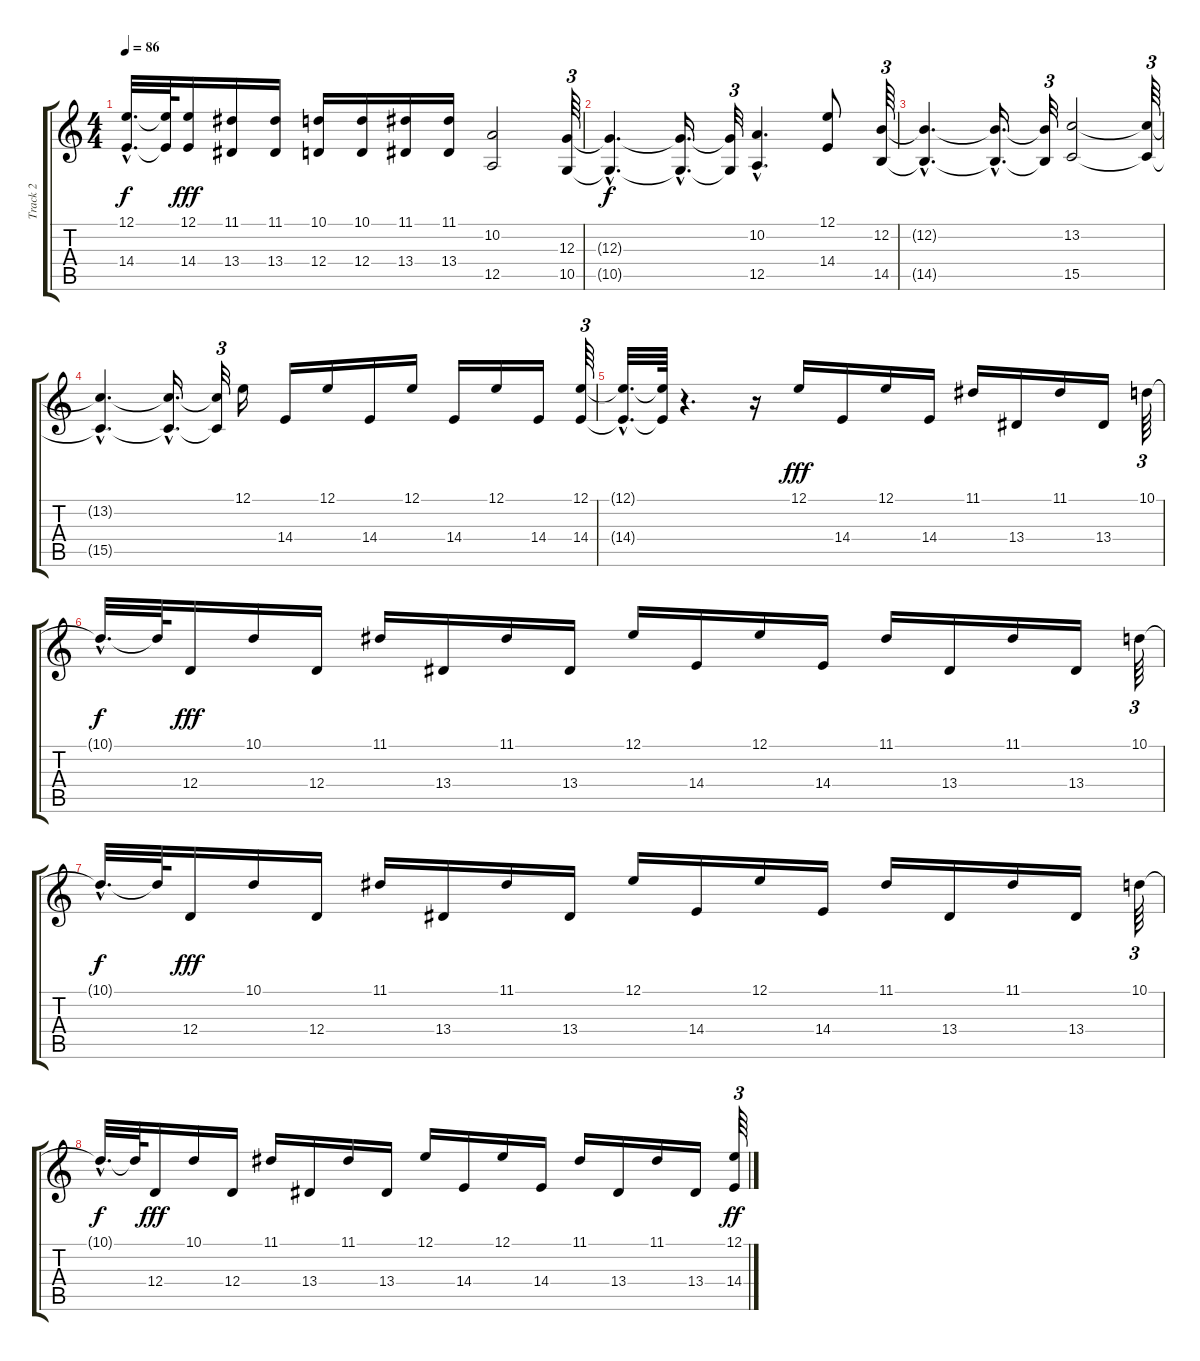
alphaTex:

\track ("Track 2" "Track 2") {instrument drawbarorgan}
\staff {score tabs}
\tuning (E4 B3 G3 D3 A2 E2) {hide}
\ts (4 4)
\tempo 86
\clef g2
\ks c
(12.1{hac t} 14.4{hac t}).32{d dy f} (12.1{t} 14.4{t}).64 (12.1 14.4).16{dy fff} (11.1 13.4).16 (11.1 13.4).16 (10.1 12.4).16 (10.1 12.4).16 (11.1 13.4).16 (11.1 13.4).16 (10.2 12.5).2 (12.3 10.5).64{tu (3 2)} |
(12.3{hac t} 10.5{hac t}).4{d dy f} (12.3{hac t} 10.5{hac t}).16{d} (12.3{t} 10.5{t}).32{tu (3 2)} (10.2{hac} 12.5{hac}).4{d} (12.1 14.4).8 (12.2 14.5).64{tu (3 2)} |
(12.2{hac t} 14.5{hac t}).4{d} (12.2{hac t} 14.5{hac t}).16{d} (12.2{t} 14.5{t}).32{tu (3 2)} (13.2 15.5).2 (13.2{t} 15.5{t}).64{tu (3 2)} |
(13.2{hac t} 15.5{hac t}).4{d} (13.2{hac t} 15.5{hac t}).16{d} (13.2{t} 15.5{t}).32{tu (3 2)} 12.1.16 14.4.16 12.1.16 14.4.16 12.1.16 14.4.16 12.1.16 14.4.16 (12.1 14.4).64{tu (3 2)} |
(12.1{hac t} 14.4{hac t}).32{d} (12.1{t} 14.4{t}).64 r.4{d} r.16 12.1.16{dy fff} 14.4.16 12.1.16 14.4.16 11.1.16 13.4.16 11.1.16 13.4.16 10.1.64{tu (3 2)} |
10.1{hac t}.32{d dy f} 10.1{t}.64 12.4.16{dy fff} 10.1.16 12.4.16 11.1.16 13.4.16 11.1.16 13.4.16 12.1.16 14.4.16 12.1.16 14.4.16 11.1.16 13.4.16 11.1.16 13.4.16 10.1.64{tu (3 2)} |
10.1{hac t}.32{d dy f} 10.1{t}.64 12.4.16{dy fff} 10.1.16 12.4.16 11.1.16 13.4.16 11.1.16 13.4.16 12.1.16 14.4.16 12.1.16 14.4.16 11.1.16 13.4.16 11.1.16 13.4.16 10.1.64{tu (3 2)} |
10.1{hac t}.32{d dy f} 10.1{t}.64 12.4.16{dy fff} 10.1.16 12.4.16 11.1.16 13.4.16 11.1.16 13.4.16 12.1.16 14.4.16 12.1.16 14.4.16 11.1.16 13.4.16 11.1.16 13.4.16 (12.1 14.4).64{tu (3 2) dy ff}
